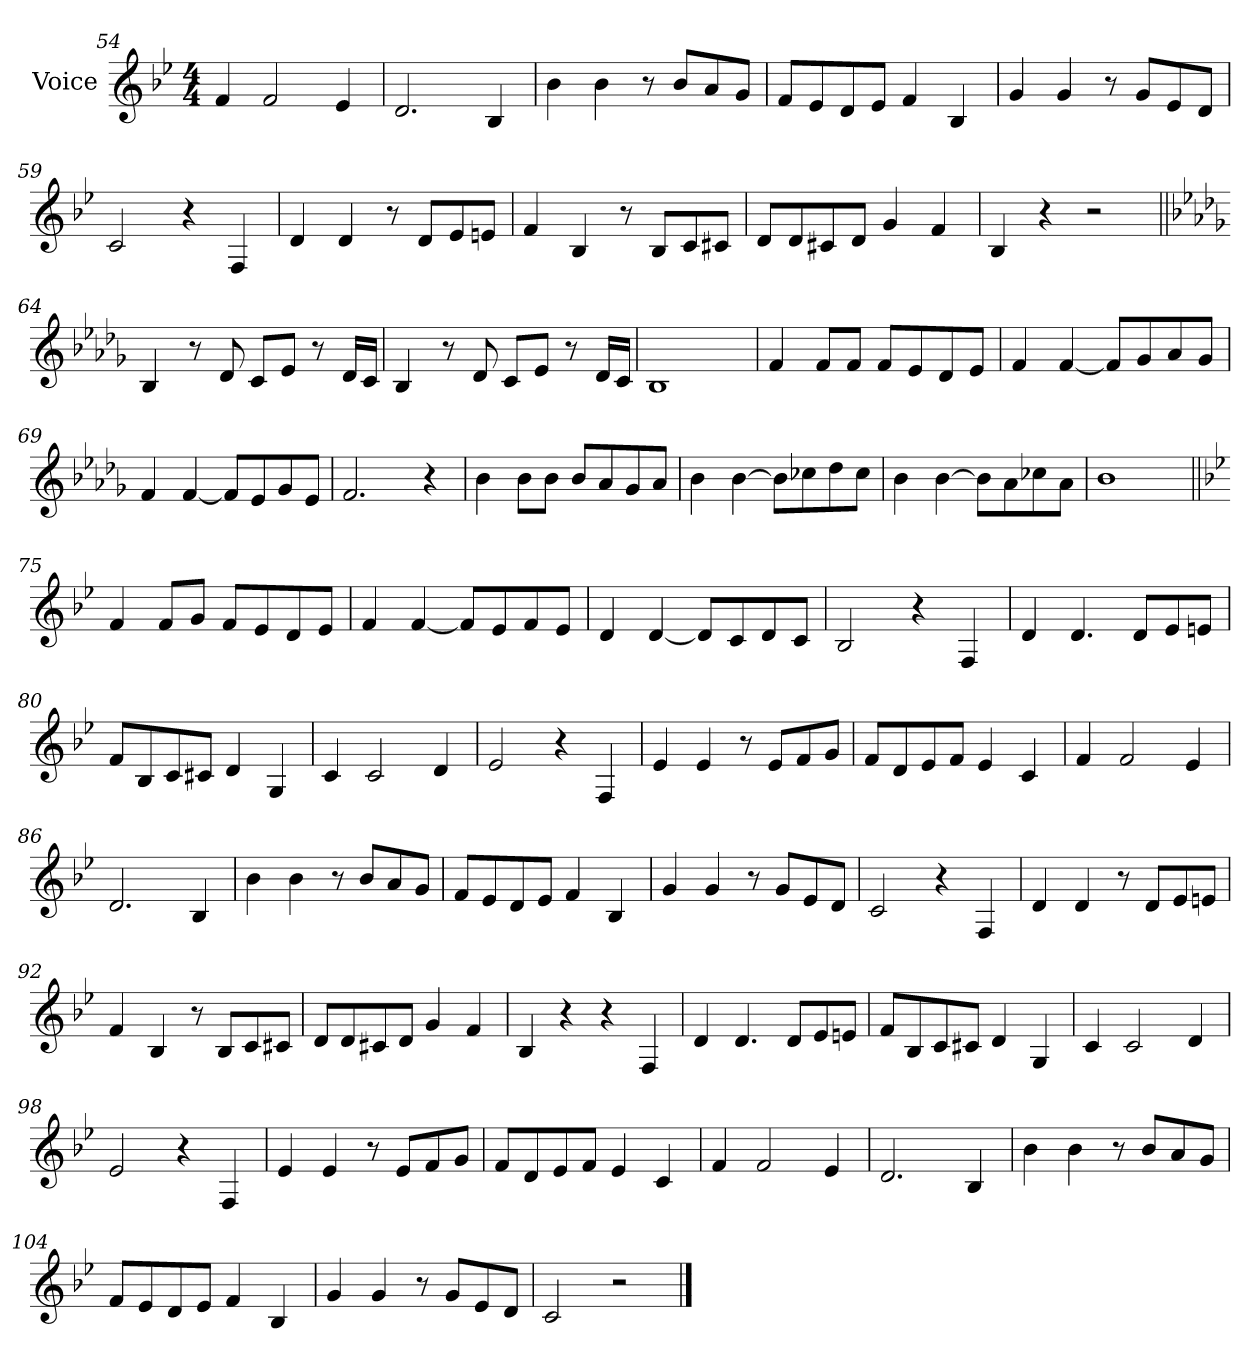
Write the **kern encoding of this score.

**kern
*part1
*staff1
*I"Voice
*I'Vc.
*clefG2
*k[b-e-]
*M4/4
=54
4f
2f
4e-
=55
2.d
4B-
=56
4b-
4b-
8r
8b-L
8a
8gJ
=57
8fL
8e-
8d
8e-J
4f
4B-
=58
4g
4g
8r
8gL
8e-
8dJ
=59
2c
4r
4F
=60
4d
4d
8r
8dL
8e-
8enJ
=61
4f
4B-
8r
8B-L
8c
8c#XJ
=62
8dL
8d
8c#X
8dJ
4g
4f
=63
4B-
4r
2r
=64||
*k[b-e-a-d-g-]
4B-!
8r
8d-!
8c!L
8e-!J
8r
16d-!LL
16c!JJ
=65
4B-!
8r
8d-!
8c!L
8e-!J
8r
16d-!LL
16c!JJ
=66
1B-!
=67
4f
8fL
8fJ
8fL
8e-
8d-
8e-J
=68
4f
[4f
8fL]
8g-
8a-
8g-J
=69
4f
[4f
8fL]
8e-
8g-
8e-J
=70
2.f
4r
=71
4b-
8b-L
8b-J
8b-L
8a-
8g-
8a-J
=72
4b-
[4b-
8b-L]
8cc-X
8dd-
8cc-J
=73
4b-
[4b-
8b-L]
8a-
8cc-X
8a-J
=74
1b-
=75||
*k[b-e-]
4f
8fL
8gJ
8fL
8e-
8d
8e-J
=76
4f
[4f
8fL]
8e-
8f
8e-J
=77
4d
[4d
8dL]
8c
8d
8cJ
=78
2B-
4r
4F
=79
4d
4.d
8dL
8e-
8enJ
=80
8fL
8B-
8c
8c#XJ
4d
4G
=81
4c
2c
4d
=82
2e-
4r
4F
=83
4e-
4e-
8r
8e-L
8f
8gJ
=84
8fL
8d
8e-
8fJ
4e-
4c
=85
4f
2f
4e-
=86
2.d
4B-
=87
4b-
4b-
8r
8b-L
8a
8gJ
=88
8fL
8e-
8d
8e-J
4f
4B-
=89
4g
4g
8r
8gL
8e-
8dJ
=90
2c
4r
4F
=91
4d
4d
8r
8dL
8e-
8enJ
=92
4f
4B-
8r
8B-L
8c
8c#XJ
=93
8dL
8d
8c#X
8dJ
4g
4f
=94
4B-
4r
4r
4F
=95
4d
4.d
8dL
8e-
8enJ
=96
8fL
8B-
8c
8c#XJ
4d
4G
=97
4c
2c
4d
=98
2e-
4r
4F
=99
4e-
4e-
8r
8e-L
8f
8gJ
=100
8fL
8d
8e-
8fJ
4e-
4c
=101
4f
2f
4e-
=102
2.d
4B-
=103
4b-
4b-
8r
8b-L
8a
8gJ
=104
8fL
8e-
8d
8e-J
4f
4B-
=105
4g
4g
8r
8gL
8e-
8dJ
=106
2c
2r
==
*-
